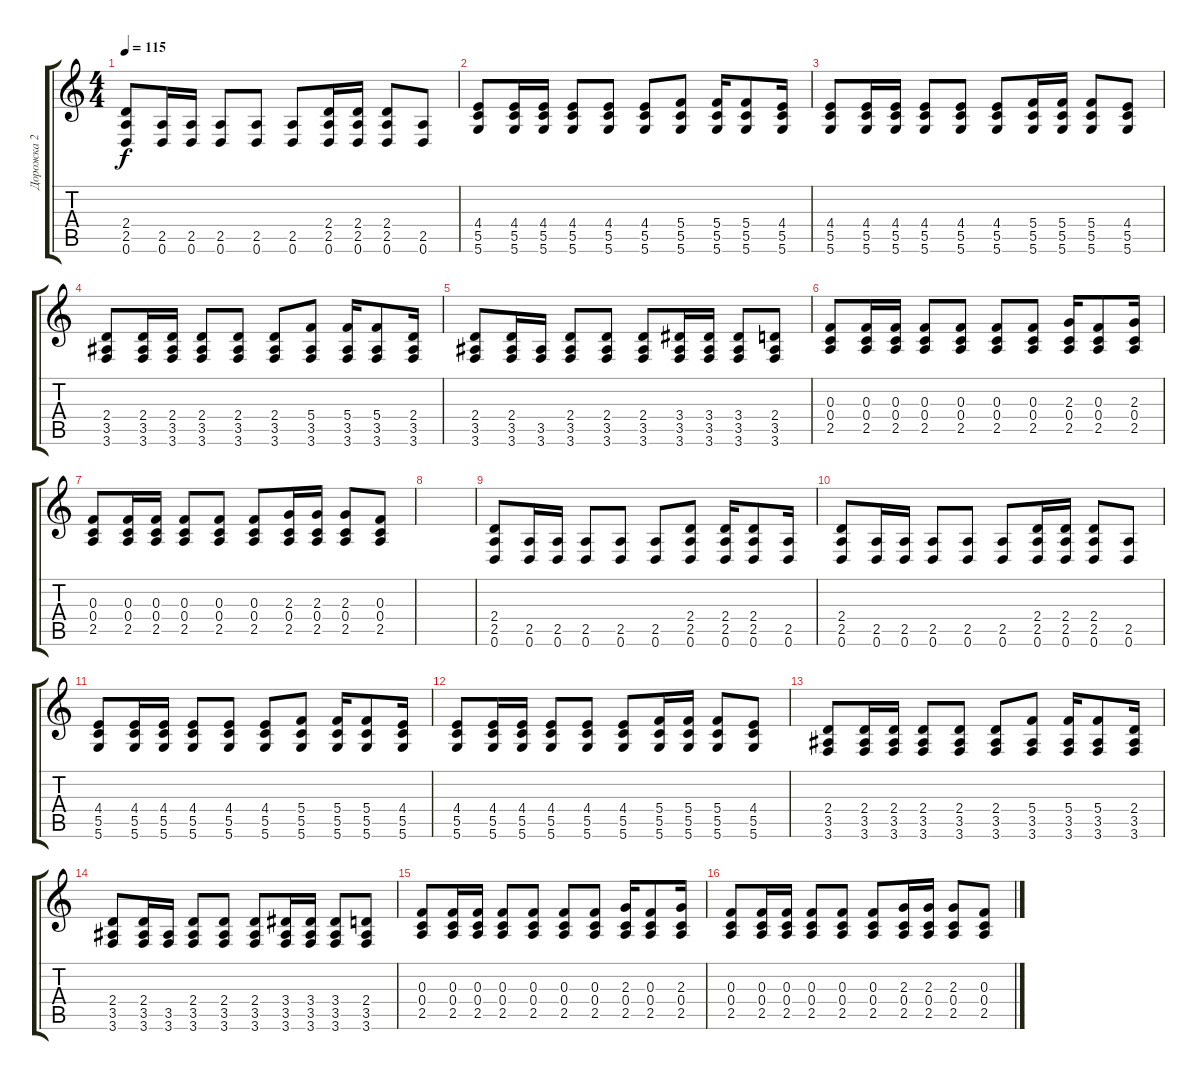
\track ("Дорожка 2" "Дорожка 2") {instrument distortionguitar}
\staff {score tabs}
\tuning (D4 A3 F3 C3 G2 D2) {hide}
\ts (4 4)
\tempo 115
\clef g2
\ks c
(2.4 2.5 0.6).8{dy f} (2.5 0.6).16 (2.5 0.6).16 (2.5 0.6).8 (2.5 0.6).8 (2.5 0.6).8 (2.4 2.5 0.6).16 (2.4 2.5 0.6).16 (2.4 2.5 0.6).8 (2.5 0.6).8 |
(4.4 5.5 5.6).8 (4.4 5.5 5.6).16 (4.4 5.5 5.6).16 (4.4 5.5 5.6).8 (4.4 5.5 5.6).8 (4.4 5.5 5.6).8 (5.4 5.5 5.6).8 (5.4 5.5 5.6).16 (5.4 5.5 5.6).8 (4.4 5.5 5.6).16 |
(4.4 5.5 5.6).8 (4.4 5.5 5.6).16 (4.4 5.5 5.6).16 (4.4 5.5 5.6).8 (4.4 5.5 5.6).8 (4.4 5.5 5.6).8 (5.4 5.5 5.6).16 (5.4 5.5 5.6).16 (5.4 5.5 5.6).8 (4.4 5.5 5.6).8 |
(2.4 3.5 3.6).8 (2.4 3.5 3.6).16 (2.4 3.5 3.6).16 (2.4 3.5 3.6).8 (2.4 3.5 3.6).8 (2.4 3.5 3.6).8 (5.4 3.5 3.6).8 (5.4 3.5 3.6).16 (5.4 3.5 3.6).8 (2.4 3.5 3.6).16 |
(2.4 3.5 3.6).8 (2.4 3.5 3.6).16 (3.5 3.6).16 (2.4 3.5 3.6).8 (2.4 3.5 3.6).8 (2.4 3.5 3.6).8 (3.4 3.5 3.6).16 (3.4 3.5 3.6).16 (3.4 3.5 3.6).8 (2.4 3.5 3.6).8 |
(0.3 0.4 2.5).8 (0.3 0.4 2.5).16 (0.3 0.4 2.5).16 (0.3 0.4 2.5).8 (0.3 0.4 2.5).8 (0.3 0.4 2.5).8 (0.3 0.4 2.5).8 (2.3 0.4 2.5).16 (0.3 0.4 2.5).8 (2.3 0.4 2.5).16 |
(0.3 0.4 2.5).8 (0.3 0.4 2.5).16 (0.3 0.4 2.5).16 (0.3 0.4 2.5).8 (0.3 0.4 2.5).8 (0.3 0.4 2.5).8 (2.3 0.4 2.5).16 (2.3 0.4 2.5).16 (2.3 0.4 2.5).8 (0.3 0.4 2.5).8 |
|
(2.4 2.5 0.6).8 (2.5 0.6).16 (2.5 0.6).16 (2.5 0.6).8 (2.5 0.6).8 (2.5 0.6).8 (2.4 2.5 0.6).8 (2.4 2.5 0.6).16 (2.4 2.5 0.6).8 (2.5 0.6).16 |
(2.4 2.5 0.6).8 (2.5 0.6).16 (2.5 0.6).16 (2.5 0.6).8 (2.5 0.6).8 (2.5 0.6).8 (2.4 2.5 0.6).16 (2.4 2.5 0.6).16 (2.4 2.5 0.6).8 (2.5 0.6).8 |
(4.4 5.5 5.6).8 (4.4 5.5 5.6).16 (4.4 5.5 5.6).16 (4.4 5.5 5.6).8 (4.4 5.5 5.6).8 (4.4 5.5 5.6).8 (5.4 5.5 5.6).8 (5.4 5.5 5.6).16 (5.4 5.5 5.6).8 (4.4 5.5 5.6).16 |
(4.4 5.5 5.6).8 (4.4 5.5 5.6).16 (4.4 5.5 5.6).16 (4.4 5.5 5.6).8 (4.4 5.5 5.6).8 (4.4 5.5 5.6).8 (5.4 5.5 5.6).16 (5.4 5.5 5.6).16 (5.4 5.5 5.6).8 (4.4 5.5 5.6).8 |
(2.4 3.5 3.6).8 (2.4 3.5 3.6).16 (2.4 3.5 3.6).16 (2.4 3.5 3.6).8 (2.4 3.5 3.6).8 (2.4 3.5 3.6).8 (5.4 3.5 3.6).8 (5.4 3.5 3.6).16 (5.4 3.5 3.6).8 (2.4 3.5 3.6).16 |
(2.4 3.5 3.6).8 (2.4 3.5 3.6).16 (3.5 3.6).16 (2.4 3.5 3.6).8 (2.4 3.5 3.6).8 (2.4 3.5 3.6).8 (3.4 3.5 3.6).16 (3.4 3.5 3.6).16 (3.4 3.5 3.6).8 (2.4 3.5 3.6).8 |
(0.3 0.4 2.5).8 (0.3 0.4 2.5).16 (0.3 0.4 2.5).16 (0.3 0.4 2.5).8 (0.3 0.4 2.5).8 (0.3 0.4 2.5).8 (0.3 0.4 2.5).8 (2.3 0.4 2.5).16 (0.3 0.4 2.5).8 (2.3 0.4 2.5).16 |
(0.3 0.4 2.5).8 (0.3 0.4 2.5).16 (0.3 0.4 2.5).16 (0.3 0.4 2.5).8 (0.3 0.4 2.5).8 (0.3 0.4 2.5).8 (2.3 0.4 2.5).16 (2.3 0.4 2.5).16 (2.3 0.4 2.5).8 (0.3 0.4 2.5).8
